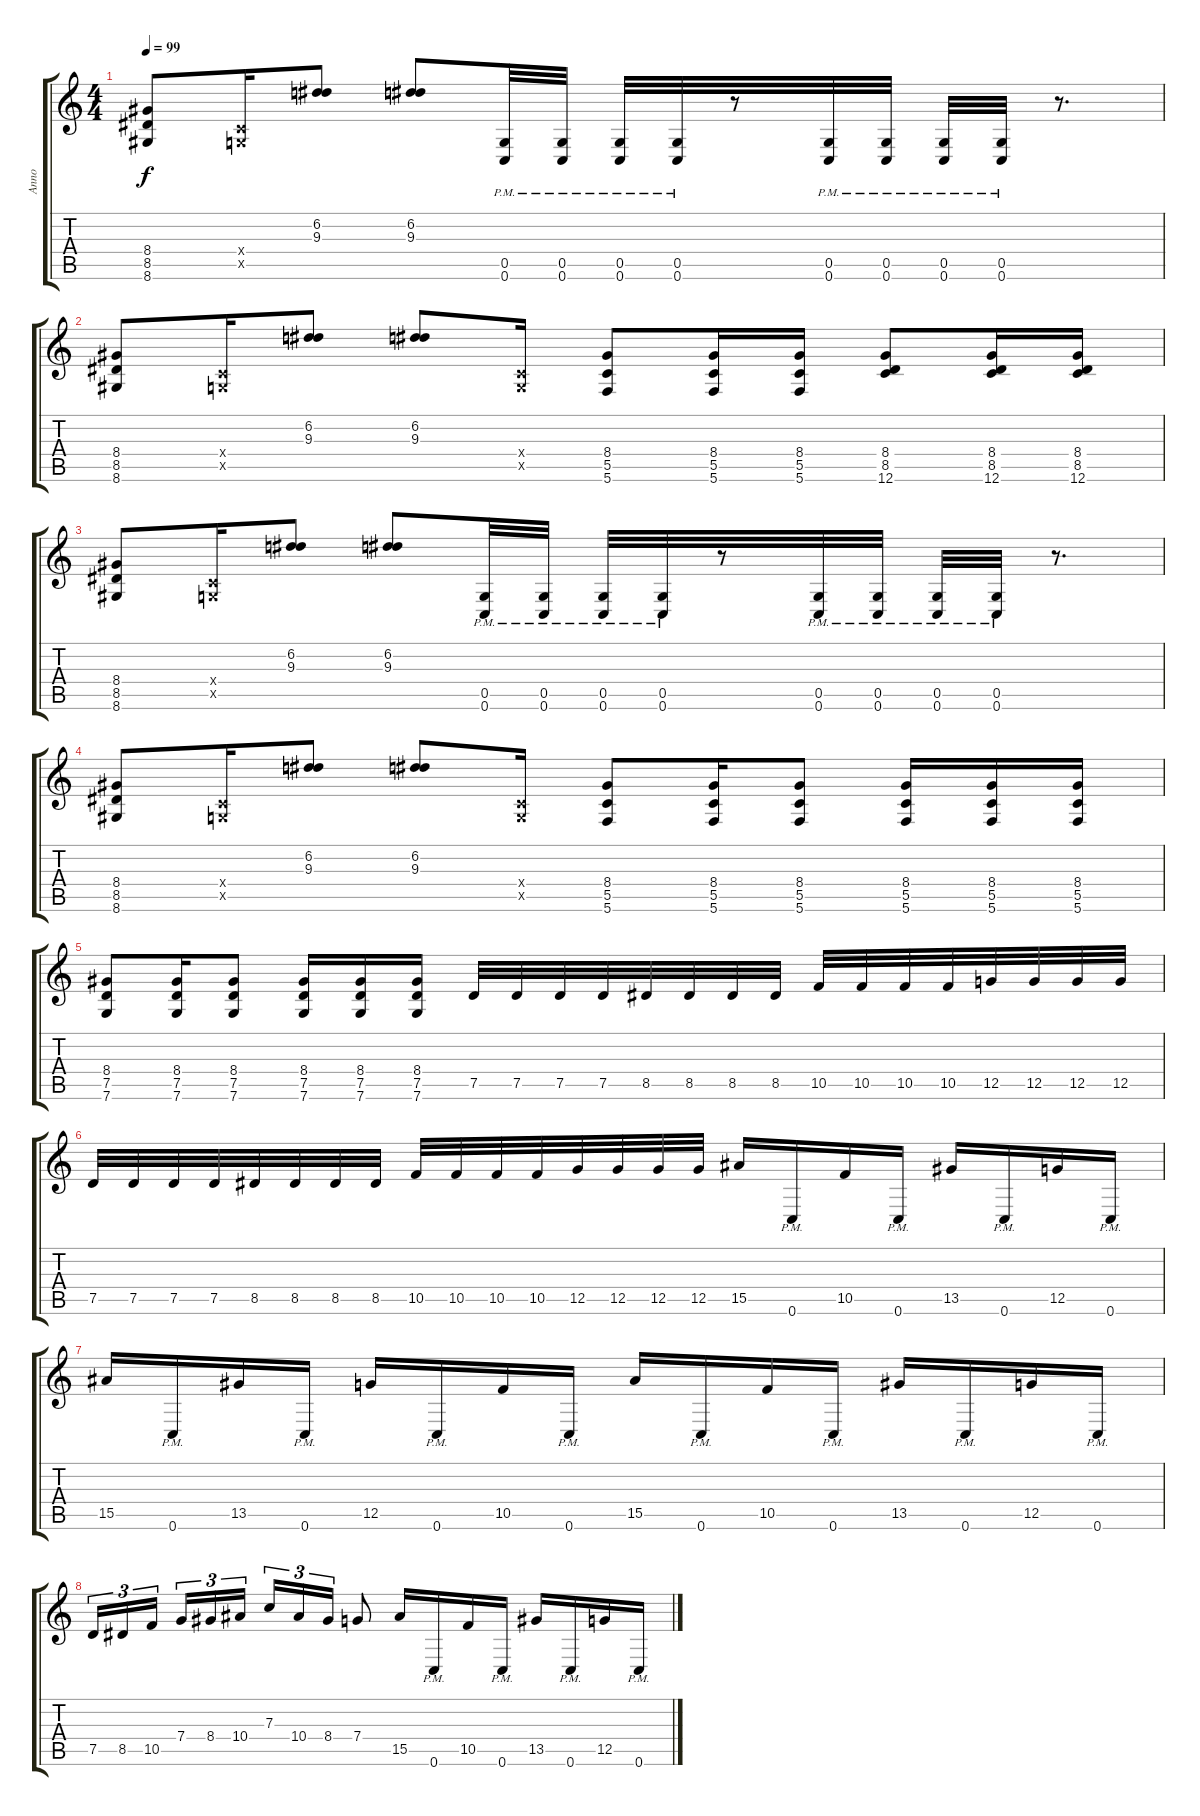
\track ("Anno" "Anno") {instrument distortionguitar}
\staff {score tabs}
\tuning (D4 A3 F3 C3 G2 C2) {hide}
\ts (4 4)
\tempo 99
\clef g2
\ks c
(8.4 8.5 8.6).8{dy f} (0.4{x} 0.5{x}).16 (6.2 9.3).8 (6.2 9.3).8 (0.5{pm} 0.6{pm}).32 (0.5{pm} 0.6{pm}).32 (0.5{pm} 0.6{pm}).32 (0.5{pm} 0.6{pm}).32 r.8 (0.5{pm} 0.6{pm}).32 (0.5{pm} 0.6{pm}).32 (0.5{pm} 0.6{pm}).32 (0.5{pm} 0.6{pm}).32 r.8{d} |
(8.4 8.5 8.6).8 (0.4{x} 0.5{x}).16 (6.2 9.3).8 (6.2 9.3).8 (0.4{x} 0.5{x}).16 (8.4 5.5 5.6).8 (8.4 5.5 5.6).16 (8.4 5.5 5.6).16 (8.4 8.5 12.6).8 (8.4 8.5 12.6).16 (8.4 8.5 12.6).16 |
(8.4 8.5 8.6).8 (0.4{x} 0.5{x}).16 (6.2 9.3).8 (6.2 9.3).8 (0.5{pm} 0.6{pm}).32 (0.5{pm} 0.6{pm}).32 (0.5{pm} 0.6{pm}).32 (0.5{pm} 0.6{pm}).32 r.8 (0.5{pm} 0.6{pm}).32 (0.5{pm} 0.6{pm}).32 (0.5{pm} 0.6{pm}).32 (0.5{pm} 0.6{pm}).32 r.8{d} |
(8.4 8.5 8.6).8 (0.4{x} 0.5{x}).16 (6.2 9.3).8 (6.2 9.3).8 (0.4{x} 0.5{x}).16 (8.4 5.5 5.6).8 (8.4 5.5 5.6).16 (8.4 5.5 5.6).8 (8.4 5.5 5.6).16 (8.4 5.5 5.6).16 (8.4 5.5 5.6).16 |
(8.4 7.5 7.6).8 (8.4 7.5 7.6).16 (8.4 7.5 7.6).8 (8.4 7.5 7.6).16 (8.4 7.5 7.6).16 (8.4 7.5 7.6).16 7.5.32 7.5.32 7.5.32 7.5.32 8.5.32 8.5.32 8.5.32 8.5.32 10.5.32 10.5.32 10.5.32 10.5.32 12.5.32 12.5.32 12.5.32 12.5.32 |
7.5.32 7.5.32 7.5.32 7.5.32 8.5.32 8.5.32 8.5.32 8.5.32 10.5.32 10.5.32 10.5.32 10.5.32 12.5.32 12.5.32 12.5.32 12.5.32 15.5.16 0.6{pm}.16 10.5.16 0.6{pm}.16 13.5.16 0.6{pm}.16 12.5.16 0.6{pm}.16 |
15.5.16 0.6{pm}.16 13.5.16 0.6{pm}.16 12.5.16 0.6{pm}.16 10.5.16 0.6{pm}.16 15.5.16 0.6{pm}.16 10.5.16 0.6{pm}.16 13.5.16 0.6{pm}.16 12.5.16 0.6{pm}.16 |
7.5.16{tu (3 2)} 8.5.16{tu (3 2)} 10.5.16{tu (3 2) beam splitsecondary} 7.4.16{tu (3 2)} 8.4.16{tu (3 2)} 10.4.16{tu (3 2)} 7.3.16{tu (3 2)} 10.4.16{tu (3 2)} 8.4.16{tu (3 2)} 7.4.8 15.5.16 0.6{pm}.16 10.5.16 0.6{pm}.16 13.5.16 0.6{pm}.16 12.5.16 0.6{pm}.16
